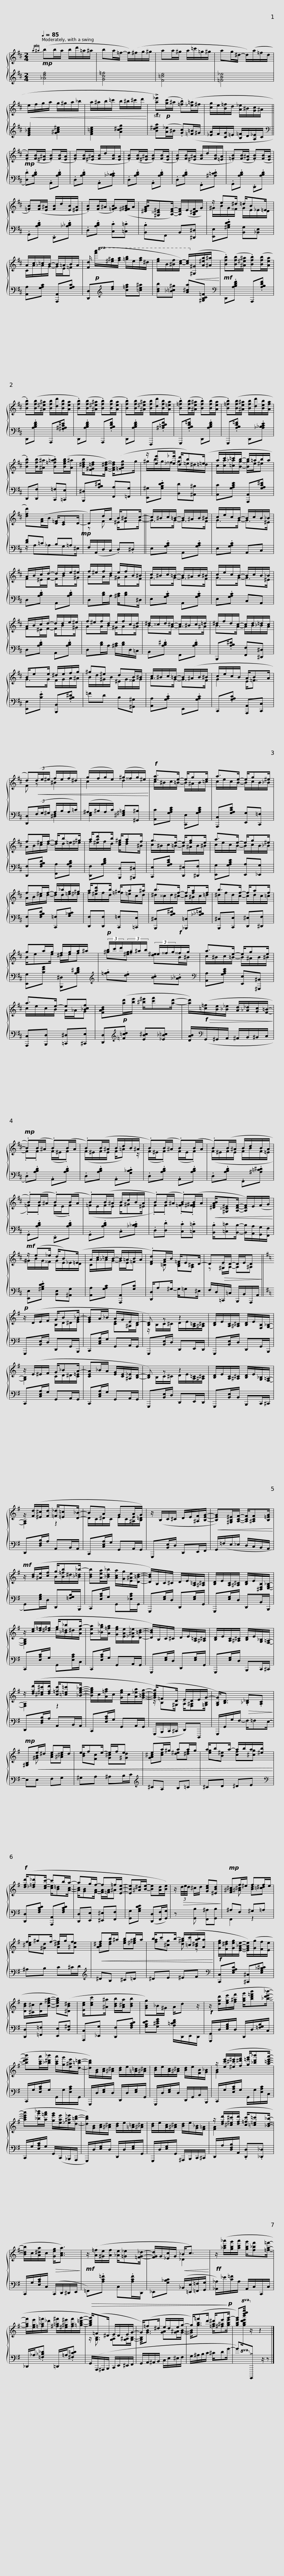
X:1
%%score { ( 1 3 ) | ( 2 4 ) }
L:1/8
Q:1/4=85
M:2/4
I:linebreak $
K:D
V:1 treble
V:3 treble
V:2 treble
V:4 treble
V:1
!mp!{/a^a} (bb/a/ b/d'/=a/^a/ | ba/=f/- f/)(^f/g/^g/ | aa/^g/ a/=c'/=g/^g/ | ag/^d/- d/)(a/=f/d/ |$!<(! e/f/g/a/ g/^g/a/_b/ | %5
 a/^a/b/=c'/ b/^b/^c'/d'/!<)! |!sfz! !>![a_e'])!p!([gc']/^a/ .[=fb])([_e=a]/^f/ | [cg]/e/[B=f]/d/ [A_e]/^B/[Gc]/^A/ ||$!mp! .[FB])([FB]/[^E^A]/ .[FB])([FB]/[EA]/ | .[FB])([FB]/[^E^A]/ [FB]/d/[FB]/[EA]/ | %10
 .[FB])([FB]/[^E^A]/ .[FB])([FB]/[EA]/ | .[FB])([FB]/[^E^A]/ [FB]/d/[FB]/[=EA]/ |$ .[=FB])([FB]/[E^A]/ .[FB])([FB]/[EA]/ | .[=FB])([FB]/[E^A]/ [FB]/d/[EB]/[^EA]/ | .[FB])([FB]/^A/ .[=FGB])([E^F^GB]/A/ | %15
 [^DFAB]/[^G,^^C^E][A,DF]/-) [A,DF]/(E/[A,^CDF]/G/) |$ z/ e^d/ =d/B=E/ | A/c/=c/B/- B/=A/B/A/ | [Fd]/!p!!8va(! ([f'a']/[^e'^g']/[f'a']/ [=g'b']/e'/[f'a']/^d'/ | [e'g']/b/[^bf']/[c'e']/-) [c'e']/!8va)!!<(!([^G^g]/[A^ea]/[^A^a]/!<)! |$ %20
!mf! .[Bfb])([Bfb]/[^A^e^a]/ .[Bfb])([Bfb]/[Aea]/ | .[Bfb])([Bfb]/[^A^e^a]/ [Bfb]/[dd']/[Bfb]/[Aea]/ | .[Bfb])([Bfb]/[^A^e^a]/ .[Bfb])([Bfb]/[Aea]/ | .[Bfb])([Bfb]/[^A^e^a]/ [Bfb]/[dd']/[Bfb]/[A=ea]/ |$ .[B=fb])([Bfb]/[^Ae^a]/ .[Bfb])([Bfb]/[Aea]/ | %25
 .[B=fb])([Bfb]/[^Ae^a]/ [Bfb]/[dd']/[Beb]/[Afa]/ | .[Bfb])([Bfb]/[^A^a]/ .[B=f=ab])([Begb]/[A^a]/ | [B^dfb]/[F^G=df][FA^df]/-) [FAdf]/([=GAdg]g/ |$ z/ [ee'][_e_e']/ [dd']/b)(=e/ | a/c'/=c'/b/- b/=a/b/a/ | %30
 [dfd'])([FA]/B/ [D=F]/[CE]D/-!mp! | D)d/A/ B/^Bc/- ||$ c/^B/c/=B/- B/^A/B/^B/ | c/e/c/B/- B/c/B/_B/ | A/B/c/d/- d/d/e/^e/ | %35
 f/^e/f/d/ e/f/B/^B/ |$ c/^B/c/=B/- B/^A/B/^B/ | c/e/c/B/- B/c/B/_B/ | A/B/c/d/- d/d/e/^e/ | f/^e/f/d/ e/f/c/d/ |$ %40
 ^d/^^c/d/^c/- c/^B/c/=d/ | ^d/f/d/c/- c/d/=d/c/ | B/ee/ ^d/e/f/g/ | ^g^e dB/^B/ |$ c/^B/c/=B/- B/(^A/B/^B/ | %45
 c/e/c/B/ A/BA/ | d)!<(!(3(d/e/^e/ f/e/f/^d/) | (g/f/g/e/) (^g/^^f/g/^e/)!<)! |$!f! [ea]>e- e/ge/ | a>e- e/g^e/ | %50
 f^e/f/- f/b^g/ | a/[ad']b/ ^g/af/ |$ g>e- e/[eg]e/ | a>e- e/g^e/ | f^e/f/- f/_b/g/^g/ | %55
 a/[ad']b/ ^g/a^a/ |$ b>f- f/[fa]f/ | b>f- f/af/ | ga/g/ f/g/a/^a/ |!p! (3b/c'/d'/(3^g/^a/b/ (3^e/^^f/g/!f!^^f/g/ |$ %60
 a>e- e/ge/ | a>e- e[_Bcf] | [FABd]!p!([ad']/[be']/ [^b^e']/[c'f'][ad']/- | [ad']/)!f!!>(!([=c=f]/[Be]/[_B_e]/ [Ad]/[_A_d]/[Gc]/[F=B]/-!>)! |$!mp! .B)(B/^A/ .B)(B/A/ | %65
 .B)(B/^A/ B/d/B/^A/ | .B)(B/^A/ .B)(B/A/ | .B)(B/^A/ B/d/B/A/ |$ .B)(B/^A/ .B)(B/A/ | .B)(B/^A/ B/d/B/A/ | %70
 .B)(B/^A/ .B)(B/A/ |!<(! [^DFAB]/[^G,^^C^E][A,DF]/- [A,DF]/)E/(F/G/!<)! |$!mf! z/) (e_e/ d/B)(=E/ | A/c/=c/B/- B/=A/B/A/ | .[DFd])A/B/ =F/ED/- | %75
 D!>(!E/D/- D/E/D!>)! ||$[K:G]!p! z/ (D/E/F/ G/B_B/- | [EGB]A/_B/ A/G/E/D/- | [B,D]) z z2 | [B,D]/E/[A,C]/[^A,^C]/ [B,D]/E/[F,B,]/[G,_B,]/- |$ %80
 z/ (E/^E/F/ G/_BA/- | [CEA]_B/A/ [EG]/[CE]/[^A,_E]/[B,D]/- | [B,D]) z z2 | [B,D]/E/[A,C]/[^A,^C]/ [B,D]/E/[G,_B,]/[F,=A,]/- |$ z/ ([Fd]/[^E^c]/[Fd]/ [=F_d]/[=E=c][D_B]/- | %85
 BA GA/G/) | z/ (B,/C/^C/ D/E/[^A,F]/[B,EG]/- |!<(! [B,EG])[^G,B,^E]/[A,CF]/- [A,CF]/[^A,CF][B,=EG]/!<)! |$!mf! z/ ([Bd]/[^Ae]/[cf]/ g/b_b/- | [Bdb][Aea]/[_Bd_b]/ [Aca]/[Gg]/[E^Ae]/[D=Bd]/- | %90
 [DBd]/)B,/C/^C/ D/E/[A,=C]/[^A,^C]/ | [B,D]/E/[A,C]/[^A,^C]/ [B,D]/E/[^D,F,B,]/[E,G,_B,]/- |$ z/ ([ce]/[d=f]/[^d^f]/ g/_ba/- | [Aea][_Bg_b]/[A=fa]/ [Geg]/[EAe]/[_E^A_e]/[D=Bd]/- | [DBd]/)B,/C/^C/ D/E/[A,=C]/[^A,^C]/ | %95
 [B,D]/E/[A,C]/[^A,^C]/ [B,D]/E/[G,_B,]/[F,=A,]/- |$ z/ ([dfd']/[^c^e^c']/[dfd']/ [c=fc']/[=c=e=c'][_Beg_b]/- | [Begb]/c/[A=fa]/c/ [Geg]/c/[A_ea]/[G=Bdg]/- | [GBdg]/)(=FD/ E/D/E/G/- | [G,B,G]<)[B,D]!>(! .[_B,_D].[A,C]!>)! |$ %100
!mp! [^G,B,]!<(!e/^d/ ee/d/ | e/fe/- e/f/e | ea/^g/ aa/g/ | a/ba/- a/b/a/[^eb]/!<)! |$!f! ([dfd']/[_d=f_d'][cec']/- c'b/a/- | %105
 ag/f/- f=f/[EBe]/- | [EBe][^A^d]/[Be]/- [Be][Ad]/[Be]/) | z/!>(! (3d/4e/4d/4 ^c/d/ [Gce][^EBd]!>)! |$!mp! [F^A^c]f/^e/ ff/e/ | f/^gf/- f/g/f | %110
!<(! fb/^a/ bb/a/ | b/c'b/- b/([=cc']/[B^dab]/[Aa]/!<)! |$!f! [Geg]/[F^df]/[Geg]/[EG_Be]/- [EGBe]/)([Gg]/[Ff]/[Ee]/ | [DBd]/[^C^c]/[Dd]/[Be^gb]/- [Begb])([^DB^d] | [Ece]/[cec'][^A^a]/ [Bdb]/[A^ca]/[Bdb] | %115
 [GBg])_B/^G/ A/d z/ |$!f! z/ ([dgd']/[ege']/[f^af']/ [gbg']/[bd'=f'b'][_bd'e'_b']/- | [bd'e'b'][ac'a']/[_b^d'_b']/ [ac'a']/[gg']/[e^ae']/[d=b=d']/- | [dbd']/)[GB]/[Ac]/[^A^c]/ [Bd]/e/[=A=c]/[^A^c]/ | [Bd]/e/[Ac]/[^A^c]/ [Bd]/e/[FB]/[G_B]/- |$ %120
 z/ ([ec'e']/[^e^c'^e']/[f^d'f']/ [g=e'g']/[_bd'_b'][a=c'e'a']/- | [ac'e'a'][_bg'_b']/[a=f'a']/ [ge'g']/[eae']/[_e^a_e']/[d=bd']/- | [dbd']/)[GB]/[Ac]/[^A^c]/ [Bd]/e/[=A=c]/[^A^c]/ | [Bd]/e/[Ac]/[^A^c]/ [Bd]/e/[G_B]/[F=A]/- |$ z/ ([dfd']/[^c^e^c']/[dfd']/ [c=fc']/[=c=e=c'][_Bd_b]/- | %125
 [Bdb]/c/[A^da]/c/!>(! [Geg]<[Aca])!>)! |!mf! z/ ([A=f]/[^Ge]/[Af]/ [_Ae]/[=G_e][=FG_d]/- | [FGd]/G/[_Ec]/G/!<(! _B<c)!<)! |$!ff! z/ ([_ac'_a']/[gbg']/[ac'a']/ [gbg']/[f_bf'][=fa=f']/- | [faf']/[ege']/[=f_a=f']/_d'/ [^f=a^f']/[^e^g^e']/[faf']/[=gb=d'g']/- | %130
!>(! [gbd'g']/)(=F^D/ E/D/E/G/- |$ G/)(=f^d/ e/d/e/g/- | g/)(=f'd'/ ^d'/e'!>)!!p!g'/- | [gbe'g'])!8va(![b'd''e''g'']/!8va)! z/ z2 |] %134
V:2
 [_Adf]4 | [Gc=f]4 | [F=ce]4 | [=FB_e]4 |$ [EG_Bd]2 [G^Ac^e]2 | %5
 [FA=ce]2 [Ac^dg]2 | [Bd^ea]([A_e]/^B/ .[Gc])([=F=B]/^G/ | [_EA]/F/[CG]/=E/ [B,=F]/D/[A,_E]/C/ ||$[K:bass] .[D,D]).[A,B,D] .A,,.[A,B,D] | .D,.[A,B,D] .A,,.[_A,_B,C] | %10
 .D,.[A,B,D] .A,,.[A,B,D] | .D,.[A,B,D] .F,,.[^A,=CD] |$ .G,,.[A,B,D] .D,,.[A,B,D] | .G,,.[A,B,D] .D,,.[_A,_B,D] | .D,.[A,B,D] .[C,C].[=C,=C] | %15
 .[B,,B,]F,, B,,[^D,,^D,] |$ [E,,E,].[^G,B,DE] [B,,G,][_B,,E,] | [A,,A,][G,A,C] [A,,,A,,][G,A,C] | [D,,D,][K:treble][df] [c=fa][=ce^a] | [Bdb][_B=c^g] [A^ca][^G,B,C=F] |$ %20
[K:bass] D,,.[A,B,DF] A,,,.[A,B,DF] | D,,.[A,B,DF] A,,,.[^G,^A,C^E] | D,,.[A,B,DF] A,,,.[A,B,DF] | D,,.[A,B,DF] F,,,.[^A,=CDF] |$ G,,,.[A,B,D=F] D,,.[A,B,DF] | %25
 G,,,.[A,B,D=F] D,,.[_A,_B,CE] | D,,[D,,F,] [C,,=F,][=C,,E,] | [B,,,^D,][A,B,^D] [F,,A,][=F,,G,] |$ [E,,^G,].[G,B,DE] [B,,D][^A,,^B,] | [A,,C][G,A,CE] [A,,,A,,][G,A,C^E] | %30
 [DF]=C B,=A, | F,/(A,,/D,/C,/ .D,).^D, ||$ E,.[G,A,C] A,,.[G,A,C] | E,.[G,A,C] A,,C, | D,.[A,B,D] A,,.[A,B,D] | %35
 D,[B,D]/A,/ [^A,C]/[B,D]^D,/ |$ E,.[G,A,C] A,,.[G,A,C] | E,.[G,A,C] C,A,, | D,.[A,B,D] A,,.[A,B,D] | D,[B,D]/A,/ [^A,C]/[B,D]/D,/=C,/ |$ %40
 B,,.[A,B,^D] F,,.[A,B,D] | B,,,.[A,B,^D] [F,,F,][^D,,^D,] | [E,,E,].[B,E] [B,,,B,,].[A,B,^D] | =FD B,[^G,,^G,] |$ [A,,A,].[G,A,C] E,,.[G,A,C] | %45
 C,,.[G,A,C] [A,,,A,,][C,,C,] | [D,,D,](3(F,/G,/^G,/ A,/B,/A,/=C/) | (^A,/^B,/A,/C/) [^E,^G,=B,][^G,,^B,] |$ [A,,C][G,A,CE] [C,,E,][G,A,CE] | [A,,,C,][G,A,CE] [E,,G,][C,,=F,] | %50
 [D,,F,][F,A,B,D] [F,,A,][F,A,B,D] | [D,,F,][A,B,DF] [B,,,D,][^B,,,^D,] |$ [C,,E,][G,A,CE] [D,,^E,][^D,,F,] | [E,,G,][G,A,CE] [E,,A,][_E,,G,] | [D,,F,][F,A,B,D] [C,,=F,][G,_B,C] | %55
 [D,,F,][D,,F,] [C,,=F,][=C,,E,] |$ [B,,,^D,][A,B,^D] [_B,,,=D,][_A,_B,=D] | [B,,,^D,][C,,E,] [D,,^E,][^D,,F,] | [E,,G,][B,EG] [B,,,^D,][A,B,^DF] |[K:treble] .[=fg].[de] .[Bc].[_A_B] |$ %60
[K:bass] [A,,A,][G,A,CE] [E,,E,][^G,,,^B,,] | [A,,,C,][B,,,D,] [=C,,^D,][^C,,E,] | [D,,D,][K:treble][=F=cd] [EB^c][_E_B=c] | [DAB]/[K:bass](G,,/^G,,/A,,/ ^A,,/B,,/^B,,/C,/ |$ .D,).[A,B,D] .A,,.[A,B,D] | %65
 .D,.[A,B,D] .A,,.[G,_B,C] | .D,.[A,B,D] .A,,.[A,B,D] | .D,.[A,B,D] .F,,.[^A,=C^D] |$ .G,,.[A,B,D] .D,,.[A,B,D] | .G,,.[A,B,D] .C,.[_A,_B,C] | %70
 .D,.[D,D] .[C,C].[=C,=C] | .[B,,B,]/[=C,=C][B,,B,]/- [B,,B,]/[A,,A,]/[G,,G,]/[F,,F,]/ |$ [E,,E,].[^G,B,DE] [B,,E,][^A,,G,] | [A,,A,][G,A,C] [A,,,A,,][G,C] | [D,,D,]/A,^G,/- G,/=G,^E,/ | %75
 F,/D,/=C,,/=C,/ B,,,/B,,/A,,,/A,,/ ||$[K:G] G,,,[B,,E,]/D,/ D,,G,,/B,,,/ | C,,[C,E,A,]/G,/ G,,A,,/G,,/ | G,,,[B,,E,]/D,/ D,,E,,/D,,/ | G,,,[B,,E,]/D,/ D,,G,,/B,,,/ |$ %80
 C,,[C,E,A,]/G,/ G,,A,,/G,,/ | C,,[C,E,A,]/G,/ G,,A,,/G,,/ | G,,,[B,,E,]/D,/ D,,E,,/D,,/ | G,,,[B,,E,]/B,,/ B,,,C,,/^C,,/ |$ D,,[D,F,B,]/A,/ A,,B,,/A,,/ | %85
 C,,[C,E,A,]/G,/ G,,A,,/G,,/ | G,,,[B,,E,]/D,/ D,,E,,/F,,/ | G,,/(=F,/E,/_E,/ D,/C,/B,,/A,,/ |$ G,,)[E,G,B,]/D,/ D,,[=F,G,B,]/B,,,/ | C,,[E,A,C]/G,/ G,,[_E,A,C]/G,,/ | %90
 G,,,[E,G,]/D,/ D,,[E,G,]/G,,/ | G,,,[E,G,]/D,/ D,,B,,/B,,,/ |$ C,,[E,A,C]/G,/ G,,[E,A,C]/C,/ | C,,[E,A,C]/G,/ G,,A,,/G,,/ | G,,,[E,G,]/D,/ D,,[E,G,]/G,,/ | %95
 G,,,[E,G,]/D,/ B,,,C,,/^C,,/ |$ D,,[D,F,B,]/A,/ A,,B,,/A,,/ | C,,[E,A,C]/G,/ G,,A,,/G,,/ | (G,,,/B,,,/C,,/^C,,/ D,,)D,,, | G,,,/G,,/G,/F,/- F,/=F,E,/- |$ %100
 E,E, F,G, | ^G,A, ^A,B,/C/ |[K:treble] ^CA, B,=C | ^CD ^DE |$[K:bass] [D,,D,][F,A,CD] [A,,,A,,][F,A,CD] | %105
 [D,,D,][E,,E,] [^E,,^E,][F,,F,] | [G,,G,][G,B,DE] ([D,,D,][F,,F,]/[G,,G,]/) | z [G,,B,] [F,,^A,][G,,B,] |$ ^A,F, ^G,=A, | ^A,B, C^C/D/ | %110
[K:treble] ^DB, ^C=D | ^DE ^EF |$[K:bass] [C,,C,][E,G,A,C] [^C,,^C,][E,G,_B,^C] | [D,,D,][=F,,=F,] [E,,E,][D,^G,] | [A,,,C,][_E,,G,] [D,,F,][F,A,CD] | %115
 [G,B,DE][G,^CEG] [A,=CDF]/D,,/E,,/D,,/ |$ [G,,,G,,]/D,/[E,G,B,]/D,/ D,,/D,/[=F,G,B,]/C,/ | C,,/G,/[E,A,C]/G,/ G,,/G,/[E,A,C]/G,,/ | G,,,/D,/[E,G,]/D,/ D,,/D,/[E,G,]/G,,/ | G,,,/D,/[E,G,]/D,/ D,,/G,,/B,,/B,,,/ |$ %120
 C,,/G,/[E,A,C]/G,/ G,,/G,/[E,A,C]/C,/ | C,,/G,/[E,A,C]/G,/ G,,/(C,,/_B,,,/A,,,/ | G,,,/)D,/[E,G,]/D,/ D,,/D,/[E,G,]/G,,/ | G,,,/D,/[E,G,]/G,,/ ^A,,,/B,,,/C,,/^C,,/ |$ D,,/A,/[D,F,B,]/A,,/ .[D,,D,].[_D,,_D,] | %125
 C,,/G,/[E,A,C]/C,/ (C,,/D,,/^D,,/E,,/ | =F,,).[A,C=F] C,.[A,CF]/D,,/ | _E,,[G,_B,C] (_B,,/[=E,,E,]/[=F,,=F,]/[G,,G,]/ |$ [_A,,_A,]/)_E/[C=F]/A,/ A,,/C,/C,,/C,/ | _D,,/_A,/.[=F,_B,_D] =D,,/=A,/.[^F,C=D] | %130
 G,,/(A,,,/^A,,,/B,,,/ C,,/E,,/^E,,/F,,/ |$ G,,/A,,/^A,,/B,,/ C,/E,/^E,/F,/ | G,/^A,/B,/C/ ^C/DG/- | G)!8va(![I:staff -1][gbd'e']/!8va)![I:staff +1]!>!G,,, z/ z |] %134
V:3
 x4 | x4 | x4 | x4 |$ x4 | %5
 x4 | x4 | x4 ||$ x4 | x4 | %10
 x4 | x4 |$ x4 | x4 | x4 | %15
 x4 |$ ^G/B/G/^^F/ G/E/_E/D/ | C/A/_A/G/- G/E/=F | x/!8va(! x7/2 | x5/2!8va)! x3/2 |$ %20
 x4 | x4 | x4 | x4 |$ x4 | %25
 x4 | x4 | x4 |$ ^g/b/g/^^f/ g/=e/^d/=d/ | c/[ca]/[=c_a]/[Bg]/- [Bg]/e/^e | %30
 x4 | z F ^E/FG/- ||$ G>G- G>F | G>G- G>^E | F^E/F/- F/B^G/ | %35
 AA/B/ ^G/AF/ |$ G>G- G>F | G>G- G>^E | F^E/F/- F/B^G/ | AA/B/ ^G/A^A/ |$ %40
 B>A- A>^A | B>A- A/B/_B/A/ | G>G F/G/A/^A/ | B/d/^G/B/ ^E/G/^^F/G/ |$ A>G- G>F | %45
 G2 E<=F | F z ^B2 | c2 d2 |$ c/^B/c/=B/- B/^A/B/=c/ | c/e/c/B/- B/c/B/_B/ | %50
 A/B/c/d/- d/d/=e/^e/ | f/^e/f/d/ [ce]/[df]^B/ |$ c/^B/c/=B/- B/^A/B/^B/ | c/e/c/B/- B/c/B/_B/ | A/B/c/d/- d/d/=e/^e/ | %55
 f/^e/f/d/ =f/=e/c/d/ |$ ^d/^^c/d/^c/- c/^B/c/=d/ | ^d/f/d/c/- c/d/c/=c/ | B/ee/ ^d/e/f | [^gb][^eg] [de]B/^B/ |$ %60
 c/^B/c/=B/- B/^A/B/^B/ | c/e/c/B/ A/_A/G | x4 | x4 |$ .F.F (F/^E/.F) | %65
 (F/^E/F/E/ F/=A) z/ | (F/^E/.F) (F/E/.F) | (F/^E/F/E/ F/B/F/=E/ |$ .=F).F (F/E/.F) | (=F/E/F/E/ F/^G^E/ | %70
 .F).F .[=FG].[E^F^G] | x4 |$ ^G/B/G/^^F/ G/E/_E/D/ | C/A/_A/G/- G/E/=F | x [=CF] [B,D][A,^C] | %75
 z ^G,/A,/- A,^A, ||$[K:G] x2 B,/D/^D/[EG]/- | x2 [CE]^A,/B,/- | z/ B,/C/^C/ D/E/[A,=C]/[^A,^C]/ | x4 |$ %80
 [G,B,]2 C/D/^D/[C=E]/- | x4 | x/ B,/C/^C/ D/E/[A,=C]/[^A,^C]/ | x4 |$ [F,A,]2 z2 | %85
 D/C/^D/C/ E/C/[^A,E]/[B,=D]/ | x4 | x4 |$ x2 B/[B=f]/^d/[_B=d]/- | x4 | %90
 x4 | x4 |$ [E,G,B,]2 e/[_B=d]/^d/[Ae]/- | x4 | x4 | %95
 x4 |$ [F,A,]2 z2 | x4 | z/ B,^G,/ A,/[F,^A,][=G,B,]/- | x4 |$ %100
 x [^GB] [Ac][^A^c] | [Bd][Fc] [G^c][^Gd] | [GA^c][ce] [d^e][^df] | [eg][B^e] [cf][^cg] |$ x2 [ce]/[B=d][Ac]/- | %105
 [Ac]/[GB][FA]/- [FA]/[=FA]/^A | x4 | x4 |$ x [^A^c] [Bd][=c^d] | [^ce][^Gd] [A^d][^Ae] | %110
 [AB^d][df] [eg][^e^g] | [fa][^cg] [d^g] z |$ x4 | x4 | x4 | %115
 x4 |$ x4 | x4 | x4 | x4 |$ %120
 [GB]2 x2 | x4 | x4 | x4 |$ [FA]2 x2 | %125
 x4 | x4 | x2 _D2 |$ x4 | x4 | %130
 z/ [G,B,]3/2 [G,A,][G,^A,]/[G,B,]/- |$ [G,B,]<[GB] [GA][G^A]/[GB]/- | [GB]<[gb] [=fa]/[^f^a][gbe']/- | x!8va(! x/!8va)! x5/2 |] %134
V:4
 x4 | x4 | x4 | x4 |$ x4 | %5
 x4 | x4 | x4 ||$[K:bass] x4 | x4 | %10
 x4 | x4 |$ x4 | x4 | x4 | %15
 x4 |$ x4 | x4 | x[K:treble] x3 | x4 |$ %20
[K:bass] x4 | x4 | x4 | x4 |$ x4 | %25
 x4 | x4 | x4 |$ x4 | x4 | %30
 z/ A,_A,G,^E,/ | x4 ||$ x4 | x4 | x4 | %35
 x4 |$ x4 | x4 | x4 | x4 |$ %40
 x4 | x4 | x4 | x4 |$ x4 | %45
 x4 | x2 [^D,F,]2 | [E,G,]2 x2 |$ x4 | x4 | %50
 x4 | x4 |$ x4 | x4 | x4 | %55
 x4 |$ x4 | x4 | x4 |[K:treble] x4 |$ %60
[K:bass] x4 | x4 | x[K:treble] x3 | x/[K:bass] x7/2 |$ x4 | %65
 x4 | x4 | x4 |$ x4 | x4 | %70
 x4 | x4 |$ x4 | x4 | x4 | %75
 x4 ||$[K:G] x4 | x4 | x4 | x4 |$ %80
 x4 | x4 | x4 | x4 |$ x4 | %85
 x4 | x4 | x4 |$ x4 | x4 | %90
 x4 | x4 |$ x4 | x4 | x4 | %95
 x4 |$ x4 | x4 | x4 | x4 |$ %100
 x4 | x4 |[K:treble] x4 | x4 |$[K:bass] x4 | %105
 x4 | x4 | x4 |$ F,,2 z2 | x4 | %110
[K:treble] x4 | x4 |$[K:bass] x4 | x4 | x4 | %115
 x4 |$ x4 | x4 | x4 | x4 |$ %120
 x4 | x4 | x4 | x4 |$ x4 | %125
 x4 | x4 | x4 |$ x4 | x4 | %130
 x4 |$ x4 | x4 | x!8va(! x/!8va)! x5/2 |] %134
